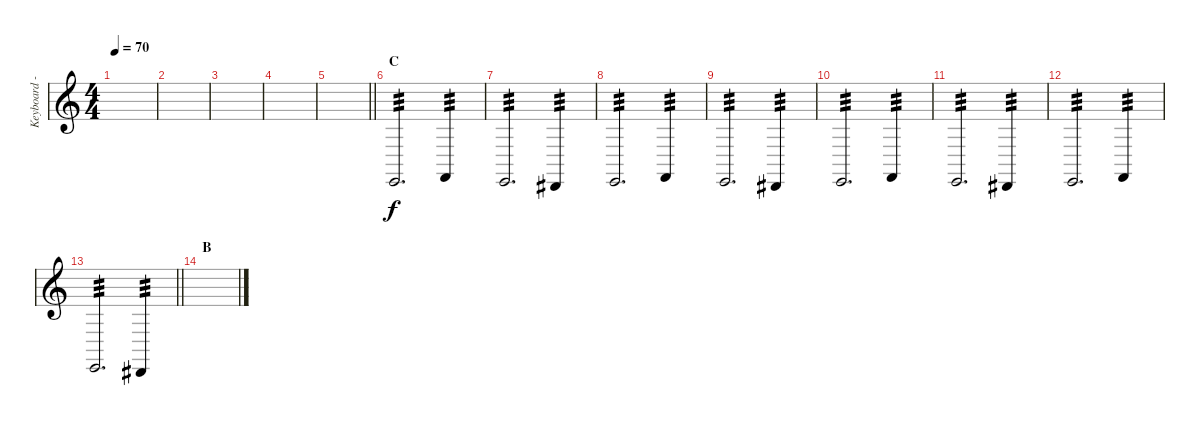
\track ("Keyboard - SynthBass" "Keyboard -") {instrument lead1square}
\staff {score}
\tuning (E4 B3 G3 D3 A2 D2) {hide}
\ts (4 4)
\tempo 70
\clef g2
\ks c
|
|
|
|
\barLineRight lightlight
|
\section ("" "C")
2.6.2{d tp 3} 3.6.4{tp 3} |
2.6.2{d tp 3} 1.6.4{tp 3} |
2.6.2{d tp 3} 3.6.4{tp 3} |
2.6.2{d tp 3} 1.6.4{tp 3} |
2.6.2{d tp 3} 3.6.4{tp 3} |
2.6.2{d tp 3} 1.6.4{tp 3} |
2.6.2{d tp 3} 3.6.4{tp 3} |
\barLineRight lightlight
2.6.2{d tp 3} 1.6.4{tp 3} |
\section ("" "B")
